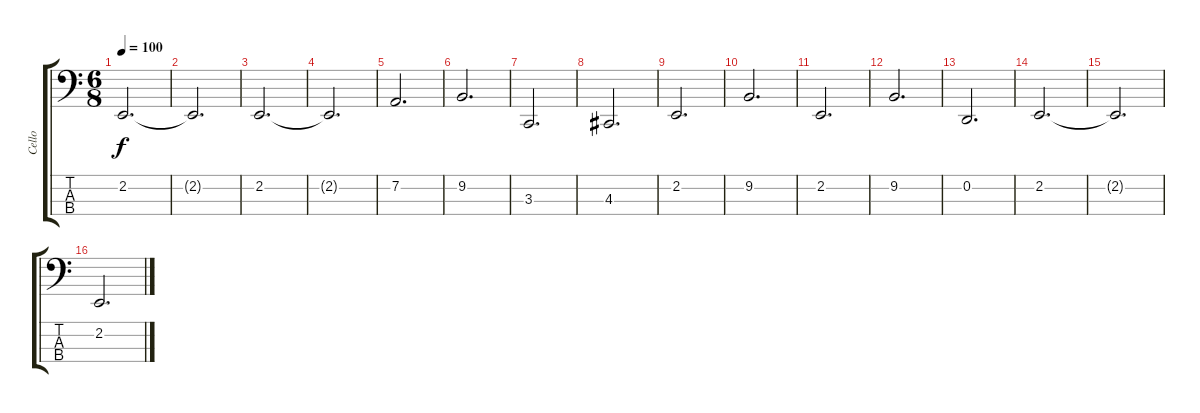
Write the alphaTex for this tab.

\track ("Cello" "Cello") {instrument cello}
\staff {score tabs}
\tuning (G2 D2 A1 E1) {hide}
\ts (6 8)
\tempo 100
\clef f4
\ks c
2.2.2{d dy f} |
2.2{t}.2{d} |
2.2.2{d} |
2.2{t}.2{d} |
7.2.2{d} |
9.2.2{d} |
3.3.2{d} |
4.3.2{d} |
2.2.2{d} |
9.2.2{d} |
2.2.2{d} |
9.2.2{d} |
0.2.2{d} |
2.2.2{d} |
2.2{t}.2{d} |
2.2.2{d}
